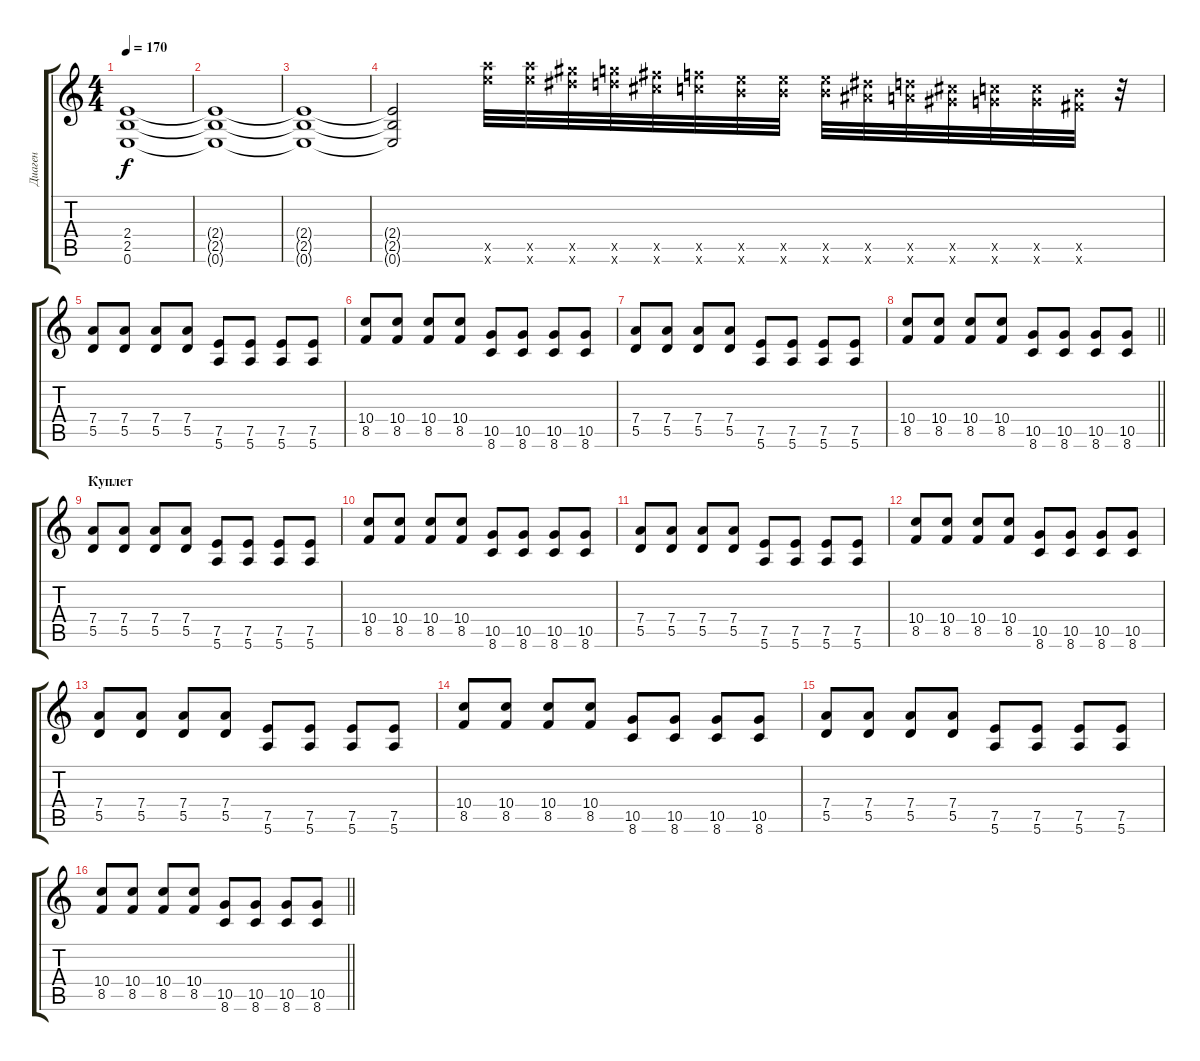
\track ("Диаген" "Диаген") {instrument distortionguitar}
\staff {score tabs}
\tuning (E4 B3 G3 D3 A2 E2) {hide}
\ts (4 4)
\tempo 170
\clef g2
\ks aminor
(2.4{t} 2.5{t} 0.6{t}).1{dy f} |
(2.4{t} 2.5{t} 0.6{t}).1 |
(2.4{t} 2.5{t} 0.6{t}).1 |
(2.4{t} 2.5{t} 0.6{t}).2 (24.5{x} 24.6{x}).32 (24.5{x} 24.6{x}).32 (23.5{x} 23.6{x}).32 (22.5{x} 22.6{x}).32 (21.5{x} 21.6{x}).32 (20.5{x} 20.6{x}).32 (19.5{x} 19.6{x}).32 (19.5{x} 19.6{x}).32 (19.5{x} 19.6{x}).32 (18.5{x} 18.6{x}).32 (17.5{x} 17.6{x}).32 (16.5{x} 16.6{x}).32 (15.5{x} 15.6{x}).32 (15.5{x} 15.6{x}).32 (14.5{x} 14.6{x}).32 r.32 |
(7.4 5.5).8 (7.4 5.5).8 (7.4 5.5).8 (7.4 5.5).8 (7.5 5.6).8 (7.5 5.6).8 (7.5 5.6).8 (7.5 5.6).8 |
(10.4 8.5).8 (10.4 8.5).8 (10.4 8.5).8 (10.4 8.5).8 (10.5 8.6).8 (10.5 8.6).8 (10.5 8.6).8 (10.5 8.6).8 |
(7.4 5.5).8 (7.4 5.5).8 (7.4 5.5).8 (7.4 5.5).8 (7.5 5.6).8 (7.5 5.6).8 (7.5 5.6).8 (7.5 5.6).8 |
\barLineRight lightlight
(10.4 8.5).8 (10.4 8.5).8 (10.4 8.5).8 (10.4 8.5).8 (10.5 8.6).8 (10.5 8.6).8 (10.5 8.6).8 (10.5 8.6).8 |
\section ("" "Куплет")
(7.4 5.5).8 (7.4 5.5).8 (7.4 5.5).8 (7.4 5.5).8 (7.5 5.6).8 (7.5 5.6).8 (7.5 5.6).8 (7.5 5.6).8 |
(10.4 8.5).8 (10.4 8.5).8 (10.4 8.5).8 (10.4 8.5).8 (10.5 8.6).8 (10.5 8.6).8 (10.5 8.6).8 (10.5 8.6).8 |
(7.4 5.5).8 (7.4 5.5).8 (7.4 5.5).8 (7.4 5.5).8 (7.5 5.6).8 (7.5 5.6).8 (7.5 5.6).8 (7.5 5.6).8 |
(10.4 8.5).8 (10.4 8.5).8 (10.4 8.5).8 (10.4 8.5).8 (10.5 8.6).8 (10.5 8.6).8 (10.5 8.6).8 (10.5 8.6).8 |
(7.4 5.5).8 (7.4 5.5).8 (7.4 5.5).8 (7.4 5.5).8 (7.5 5.6).8 (7.5 5.6).8 (7.5 5.6).8 (7.5 5.6).8 |
(10.4 8.5).8 (10.4 8.5).8 (10.4 8.5).8 (10.4 8.5).8 (10.5 8.6).8 (10.5 8.6).8 (10.5 8.6).8 (10.5 8.6).8 |
(7.4 5.5).8 (7.4 5.5).8 (7.4 5.5).8 (7.4 5.5).8 (7.5 5.6).8 (7.5 5.6).8 (7.5 5.6).8 (7.5 5.6).8 |
\barLineRight lightlight
(10.4 8.5).8 (10.4 8.5).8 (10.4 8.5).8 (10.4 8.5).8 (10.5 8.6).8 (10.5 8.6).8 (10.5 8.6).8 (10.5 8.6).8
